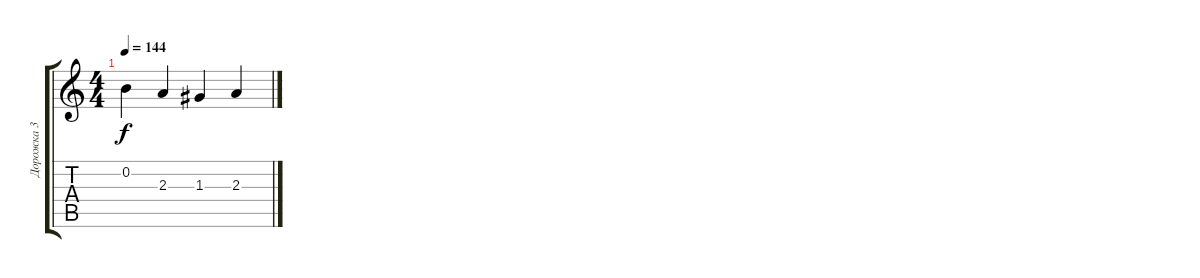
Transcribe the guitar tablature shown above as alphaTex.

\track ("Дорожка 3" "Дорожка 3") {instrument distortionguitar}
\staff {score tabs}
\tuning (E4 B3 G3 D3 A2 E2) {hide}
\ts (4 4)
\tempo 144
\clef g2
\ks c
0.2.4{dy f} 2.3.4 1.3.4 2.3.4
